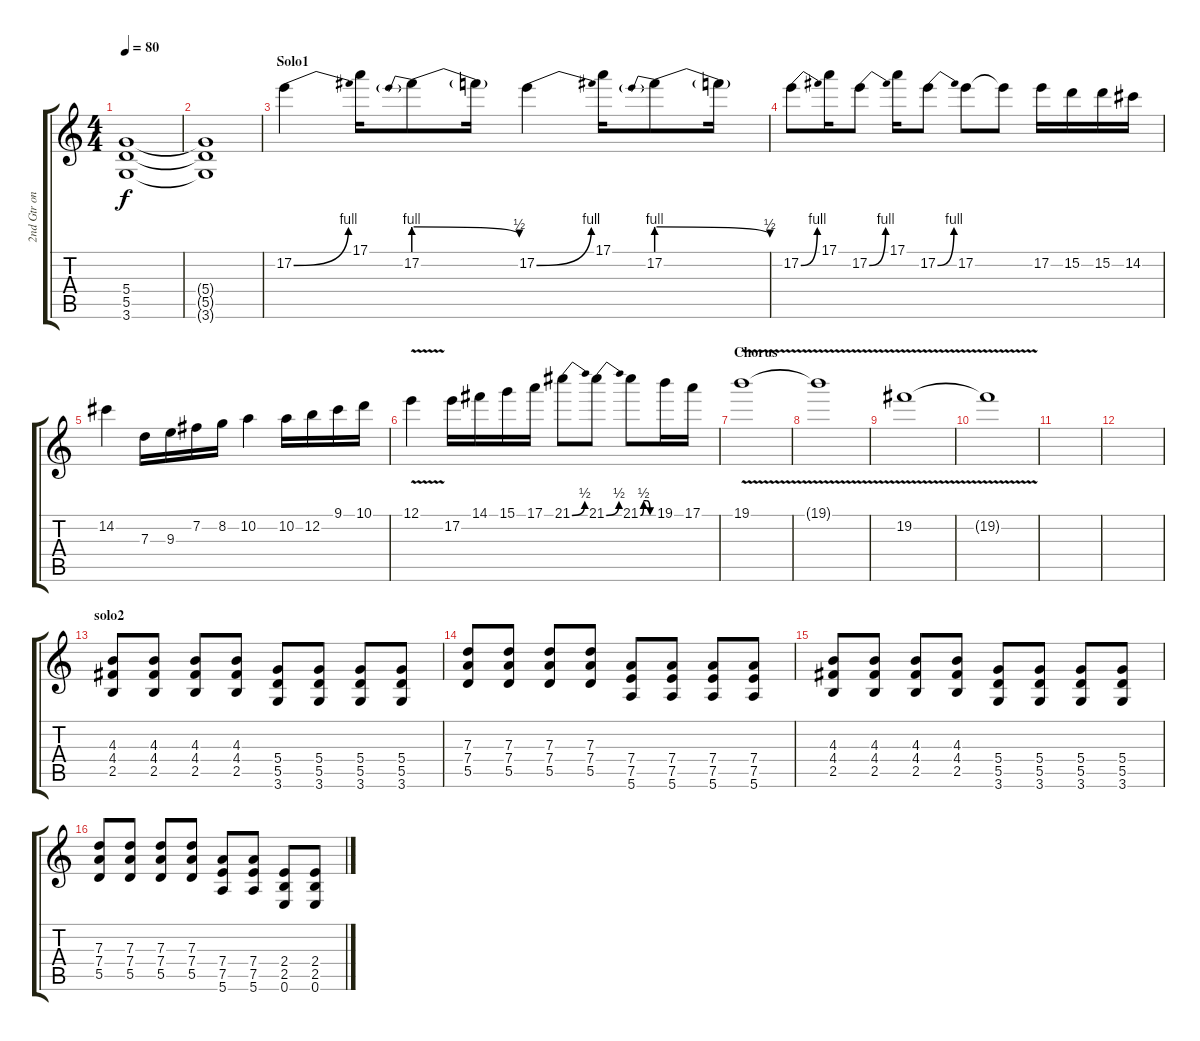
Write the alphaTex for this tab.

\track ("2nd Gtr on Solo, Fills, Rythm" "2nd Gtr on") {instrument distortionguitar}
\staff {score tabs}
\tuning (E4 B3 G3 D3 A2 E2) {hide}
\ts (4 4)
\tempo 80
\clef g2
\ks c
(5.4{t} 5.5{t} 3.6{t}).1{dy f} |
(5.4{t} 5.5{t} 3.6{t}).1 |
\section ("" "Solo1")
17.2{be (bend 0 0 60 4)}.4{volume 13 balance 0 instrument overdrivenguitar} 17.1.16 17.2{be (prebendrelease 0 4 60 2)}.8 17.2{t}.16 17.2{be (bend 0 0 60 4)}.4 17.1.16 17.2{be (prebendrelease 0 4 60 2)}.8 17.2{t}.16 |
17.2{be (bend 0 0 60 4)}.8 17.1.16 17.2{be (bend 0 0 60 4)}.8 17.1.16 17.2{be (bend 0 0 60 4)}.8 17.2.8 17.2{t}.8 17.2.16 15.2.16 15.2.16 14.2.16 |
14.2.4 7.3.16{volume 13 balance 0 instrument overdrivenguitar} 9.3.16 7.2.16 8.2.16 10.2.4 10.2.16 12.2.16 9.1.16 10.1.16 |
12.1{v}.4 17.2.16 14.1.16 15.1.16 17.1.16 21.1{be (bend 0 0 60 2)}.8 21.1{be (bend 0 0 60 2)}.8 21.1{be (custom 0 0 15 2 30 2 45 0 60 0)}.8 19.1.16 17.1.16 |
\section ("" "Chorus")
19.1{v}.1{volume 8} |
19.1{t}.1 |
19.2{v}.1 |
19.2{t}.1 |
|
|
\section ("" "solo2")
(4.3 4.4 2.5).8{volume 10 balance 8 instrument distortionguitar} (4.3 4.4 2.5).8 (4.3 4.4 2.5).8 (4.3 4.4 2.5).8 (5.4 5.5 3.6).8 (5.4 5.5 3.6).8 (5.4 5.5 3.6).8 (5.4 5.5 3.6).8 |
(7.3 7.4 5.5).8 (7.3 7.4 5.5).8 (7.3 7.4 5.5).8 (7.3 7.4 5.5).8 (7.4 7.5 5.6).8 (7.4 7.5 5.6).8 (7.4 7.5 5.6).8 (7.4 7.5 5.6).8 |
(4.3 4.4 2.5).8 (4.3 4.4 2.5).8 (4.3 4.4 2.5).8 (4.3 4.4 2.5).8 (5.4 5.5 3.6).8 (5.4 5.5 3.6).8 (5.4 5.5 3.6).8 (5.4 5.5 3.6).8 |
(7.3 7.4 5.5).8 (7.3 7.4 5.5).8 (7.3 7.4 5.5).8 (7.3 7.4 5.5).8 (7.4 7.5 5.6).8 (7.4 7.5 5.6).8 (2.4 2.5 0.6).8 (2.4 2.5 0.6).8
